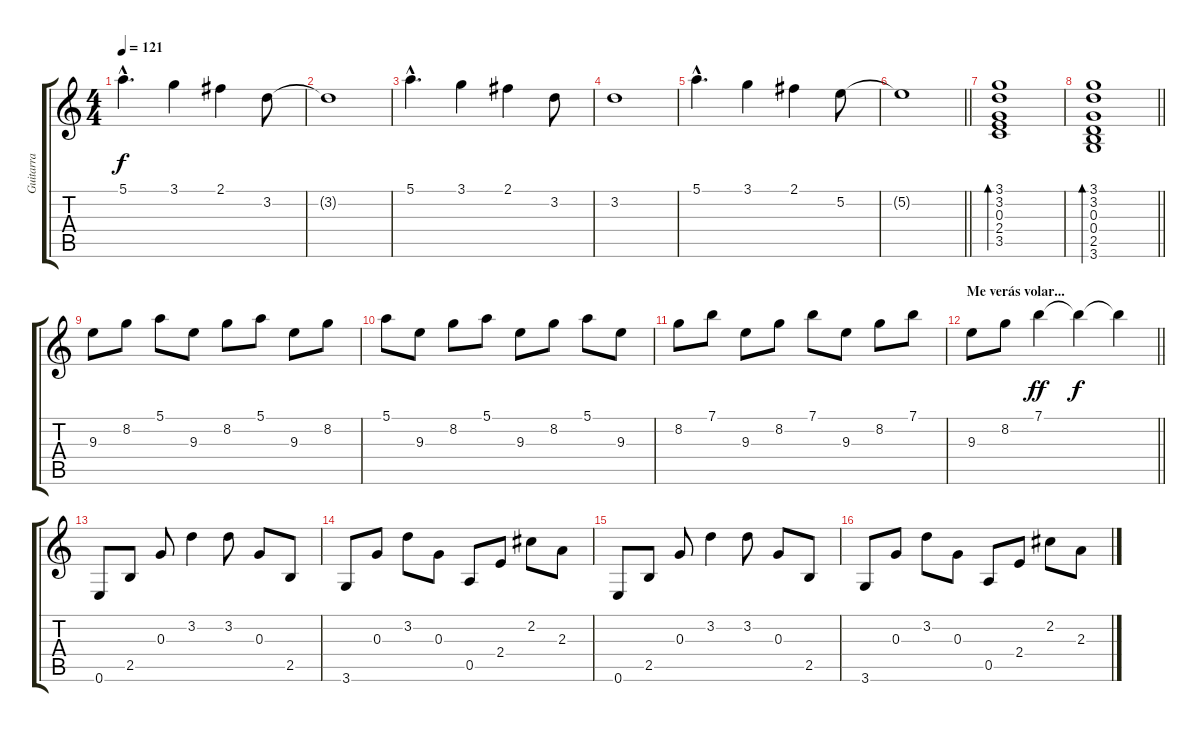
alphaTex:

\track ("Guitarra" "Guitarra") {instrument electricguitarclean}
\staff {score tabs}
\tuning (E4 B3 G3 D3 A2 E2) {hide}
\ts (4 4)
\tempo 121
\clef g2
\ks c
5.1{hac}.4{d dy f} 3.1.4 2.1.4 3.2.8 |
3.2{t}.1 |
5.1{hac}.4{d} 3.1.4 2.1.4 3.2.8 |
3.2.1 |
5.1{hac}.4{d} 3.1.4 2.1.4 5.2.8 |
\barLineRight lightlight
5.2{t}.1 |
(3.1 3.2 0.3 2.4 3.5).1{bd 60 volume 13} |
\barLineRight lightlight
(3.1 3.2 0.3 0.4 2.5 3.6).1{bd 60} |
9.3.8 8.2.8 5.1.8 9.3.8 8.2.8 5.1.8 9.3.8 8.2.8 |
5.1.8 9.3.8 8.2.8 5.1.8 9.3.8 8.2.8 5.1.8 9.3.8 |
8.2.8 7.1.8 9.3.8 8.2.8 7.1.8 9.3.8 8.2.8 7.1.8 |
\section ("" "Me verás volar...")
\barLineRight lightlight
9.3.8 8.2.8 7.1.4{dy ff} 7.1{t}.4{dy f} 7.1{t}.4 |
0.6.8 2.5.8 0.3.8 3.2.4 3.2.8 0.3.8 2.5.8 |
3.6.8 0.3.8 3.2.8 0.3.8 0.5.8 2.4.8 2.2.8 2.3.8 |
0.6.8 2.5.8 0.3.8 3.2.4 3.2.8 0.3.8 2.5.8 |
3.6.8 0.3.8 3.2.8 0.3.8 0.5.8 2.4.8 2.2.8 2.3.8
